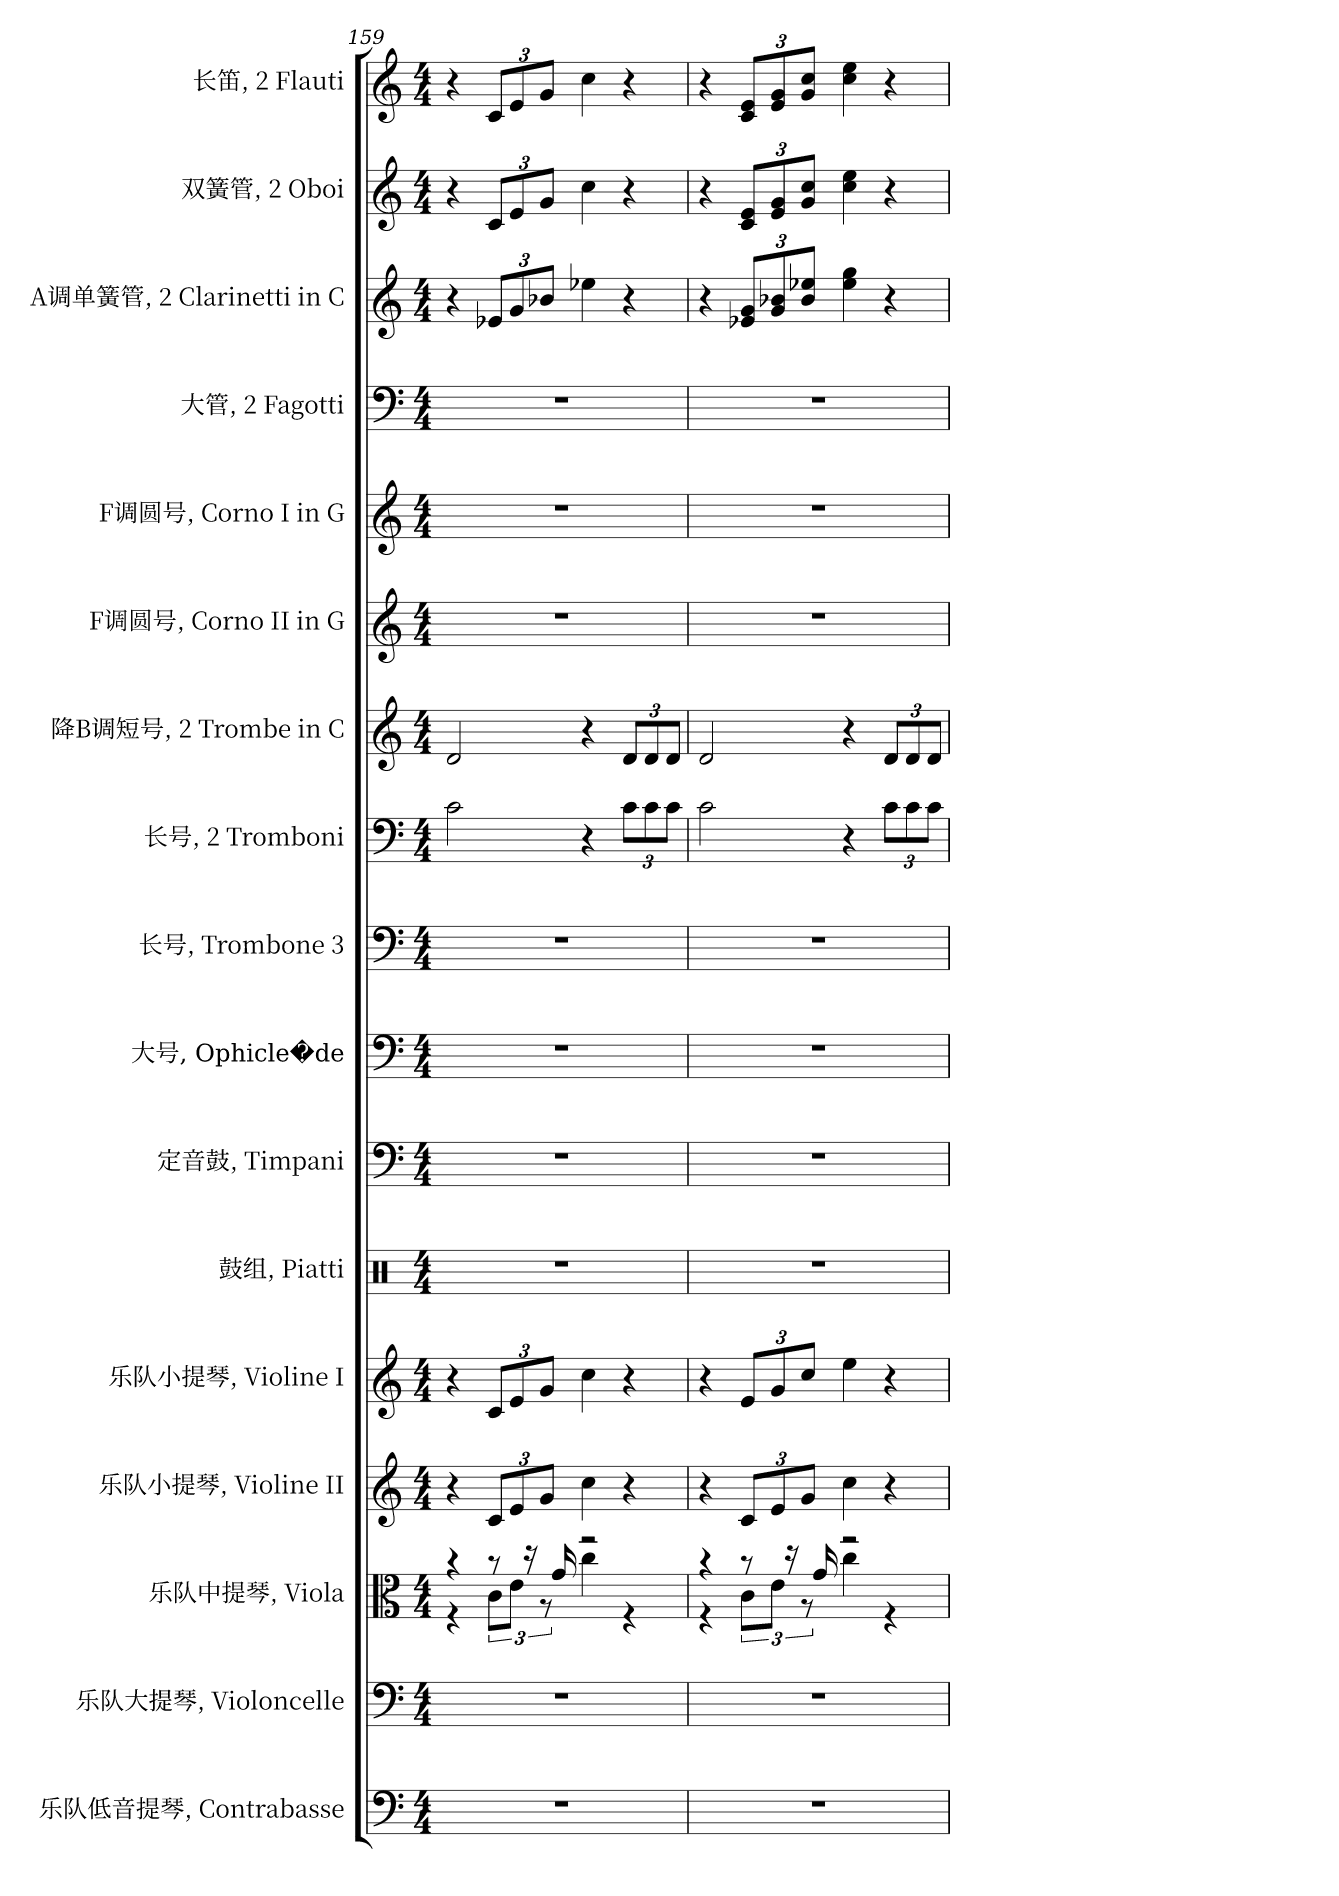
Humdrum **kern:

**kern	**kern	**kern	**kern	**kern	**kern	**kern	**kern	**kern	**kern	**kern	**kern	**kern	**kern	**kern	**kern	**kern
*part17	*part16	*part15	*part14	*part13	*part12	*part11	*part10	*part9	*part8	*part7	*part6	*part5	*part4	*part3	*part2	*part1
*staff17	*staff16	*staff15	*staff14	*staff13	*staff12	*staff11	*staff10	*staff9	*staff8	*staff7	*staff6	*staff5	*staff4	*staff3	*staff2	*staff1
*I"乐队低音提琴, Contrabasse	*I"乐队大提琴, Violoncelle	*I"乐队中提琴, Viola	*I"乐队小提琴, Violine II	*I"乐队小提琴, Violine I	*I"鼓组, Piatti	*I"定音鼓, Timpani	*I"大号, Ophicle�de	*I"长号, Trombone 3	*I"长号, 2 Tromboni	*I"降B调短号, 2 Trombe in C	*I"F调圆号, Corno II in G	*I"F调圆号, Corno I in G	*I"大管, 2 Fagotti	*I"A调单簧管, 2 Clarinetti in C	*I"双簧管, 2 Oboi	*I"长笛, 2 Flauti
*I'Cbs.	*	*	*	*	*	*I'Timp.	*	*I'Tbn.	*I'Tbn.	*	*	*	*	*I'A Cl.	*I'Ob.	*I'Fl.
!!LO:PB:g=z
*clefF4	*clefF4	*clefC3	*clefG2	*clefG2	*clefX	*clefF4	*clefF4	*clefF4	*clefF4	*clefG2	*clefG2	*clefG2	*clefF4	*clefG2	*clefG2	*clefG2
*ITrd7c12	*	*	*	*	*	*	*	*	*	*ITrd1c2	*ITrd4c7	*ITrd4c7	*	*ITrd2c3	*	*
*k[]	*k[]	*k[]	*k[]	*k[]	*k[]	*k[]	*k[]	*k[]	*k[]	*k[b-e-]	*k[b-]	*k[b-]	*k[]	*k[f#c#g#]	*k[]	*k[]
*M4/4	*M4/4	*M4/4	*M4/4	*M4/4	*M4/4	*M4/4	*M4/4	*M4/4	*M4/4	*M4/4	*M4/4	*M4/4	*M4/4	*M4/4	*M4/4	*M4/4
*MM162	*MM162	*MM162	*MM162	*MM162	*MM162	*MM162	*MM162	*MM162	*MM162	*MM162	*MM162	*MM162	*MM162	*MM162	*MM162	*MM162
=159	=159	=159	=159	=159	=159	=159	=159	=159	=159	=159	=159	=159	=159	=159	=159	=159
*	*	*^	*	*	*	*	*	*	*	*	*	*	*	*	*	*
1r	1r	4r	4r	4r	4r	1r	1r	1r	1r	2c\	2c/	1r	1r	1r	4r	4r	4r
*	*	*	*	*Xbrackettup	*Xbrackettup	*	*	*	*	*	*	*	*	*	*Xbrackettup	*Xbrackettup	*Xbrackettup
*	*	*	*	*	*	*	*	*	*	*	*	*	*	*	*	*	*MM171
.	.	8r	12c\L	12c/L	12c/L	.	.	.	.	.	.	.	.	.	12cn/L	12c/L	12c/L
.	.	.	12e\J	12e/	12e/	.	.	.	.	.	.	.	.	.	12e/	12e/	12e/
.	.	16r	.	.	.	.	.	.	.	.	.	.	.	.	.	.	.
.	.	.	12r	12g/J	12g/J	.	.	.	.	.	.	.	.	.	12gn/J	12g/J	12g/J
.	.	16g/	.	.	.	.	.	.	.	.	.	.	.	.	.	.	.
*	*	*	*	*	*	*	*	*	*	*	*	*	*	*	*	*	*MM175
.	.	2r	4cc\	4cc\	4cc\	.	.	.	.	4r	4r	.	.	.	4ccn\	4cc\	4cc\
*	*	*	*	*	*	*	*	*	*	*Xbrackettup	*Xbrackettup	*	*	*	*	*	*
*	*	*	*	*	*	*	*	*	*	*	*	*	*	*	*	*	*MM179
.	.	.	4r	4r	4r	.	.	.	.	12c\L	12c/L	.	.	.	4r	4r	4r
.	.	.	.	.	.	.	.	.	.	12c\	12c/	.	.	.	.	.	.
.	.	.	.	.	.	.	.	.	.	12c\J	12c/J	.	.	.	.	.	.
=160	=160	=160	=160	=160	=160	=160	=160	=160	=160	=160	=160	=160	=160	=160	=160	=160	=160
*	*	*	*	*	*	*	*	*	*	*	*	*	*	*	*	*	*MM162
1r	1r	4r	4r	4r	4r	1r	1r	1r	1r	2c\	2c/	1r	1r	1r	4r	4r	4r
*	*	*	*	*	*	*	*	*	*	*	*	*	*	*	*	*	*MM171
.	.	8r	12c\L	12c/L	12e/L	.	.	.	.	.	.	.	.	.	12cn/ 12e/L	12c/ 12e/L	12c/ 12e/L
.	.	.	12e\J	12e/	12g/	.	.	.	.	.	.	.	.	.	12e/ 12gn/	12e/ 12g/	12e/ 12g/
.	.	16r	.	.	.	.	.	.	.	.	.	.	.	.	.	.	.
.	.	.	12r	12g/J	12cc/J	.	.	.	.	.	.	.	.	.	12g/ 12ccn/J	12g/ 12cc/J	12g/ 12cc/J
.	.	16g/	.	.	.	.	.	.	.	.	.	.	.	.	.	.	.
*	*	*	*	*	*	*	*	*	*	*	*	*	*	*	*	*	*MM174
.	.	2r	4cc\	4cc\	4ee\	.	.	.	.	4r	4r	.	.	.	4cc\ 4ee\	4cc\ 4ee\	4cc\ 4ee\
*	*	*	*	*	*	*	*	*	*	*	*	*	*	*	*	*	*MM176
.	.	.	4r	4r	4r	.	.	.	.	12c\L	12c/L	.	.	.	4r	4r	4r
.	.	.	.	.	.	.	.	.	.	12c\	12c/	.	.	.	.	.	.
.	.	.	.	.	.	.	.	.	.	12c\J	12c/J	.	.	.	.	.	.
*	*	*v	*v	*	*	*	*	*	*	*	*	*	*	*	*	*	*
=	=	=	=	=	=	=	=	=	=	=	=	=	=	=	=	=
*-	*-	*-	*-	*-	*-	*-	*-	*-	*-	*-	*-	*-	*-	*-	*-	*-
